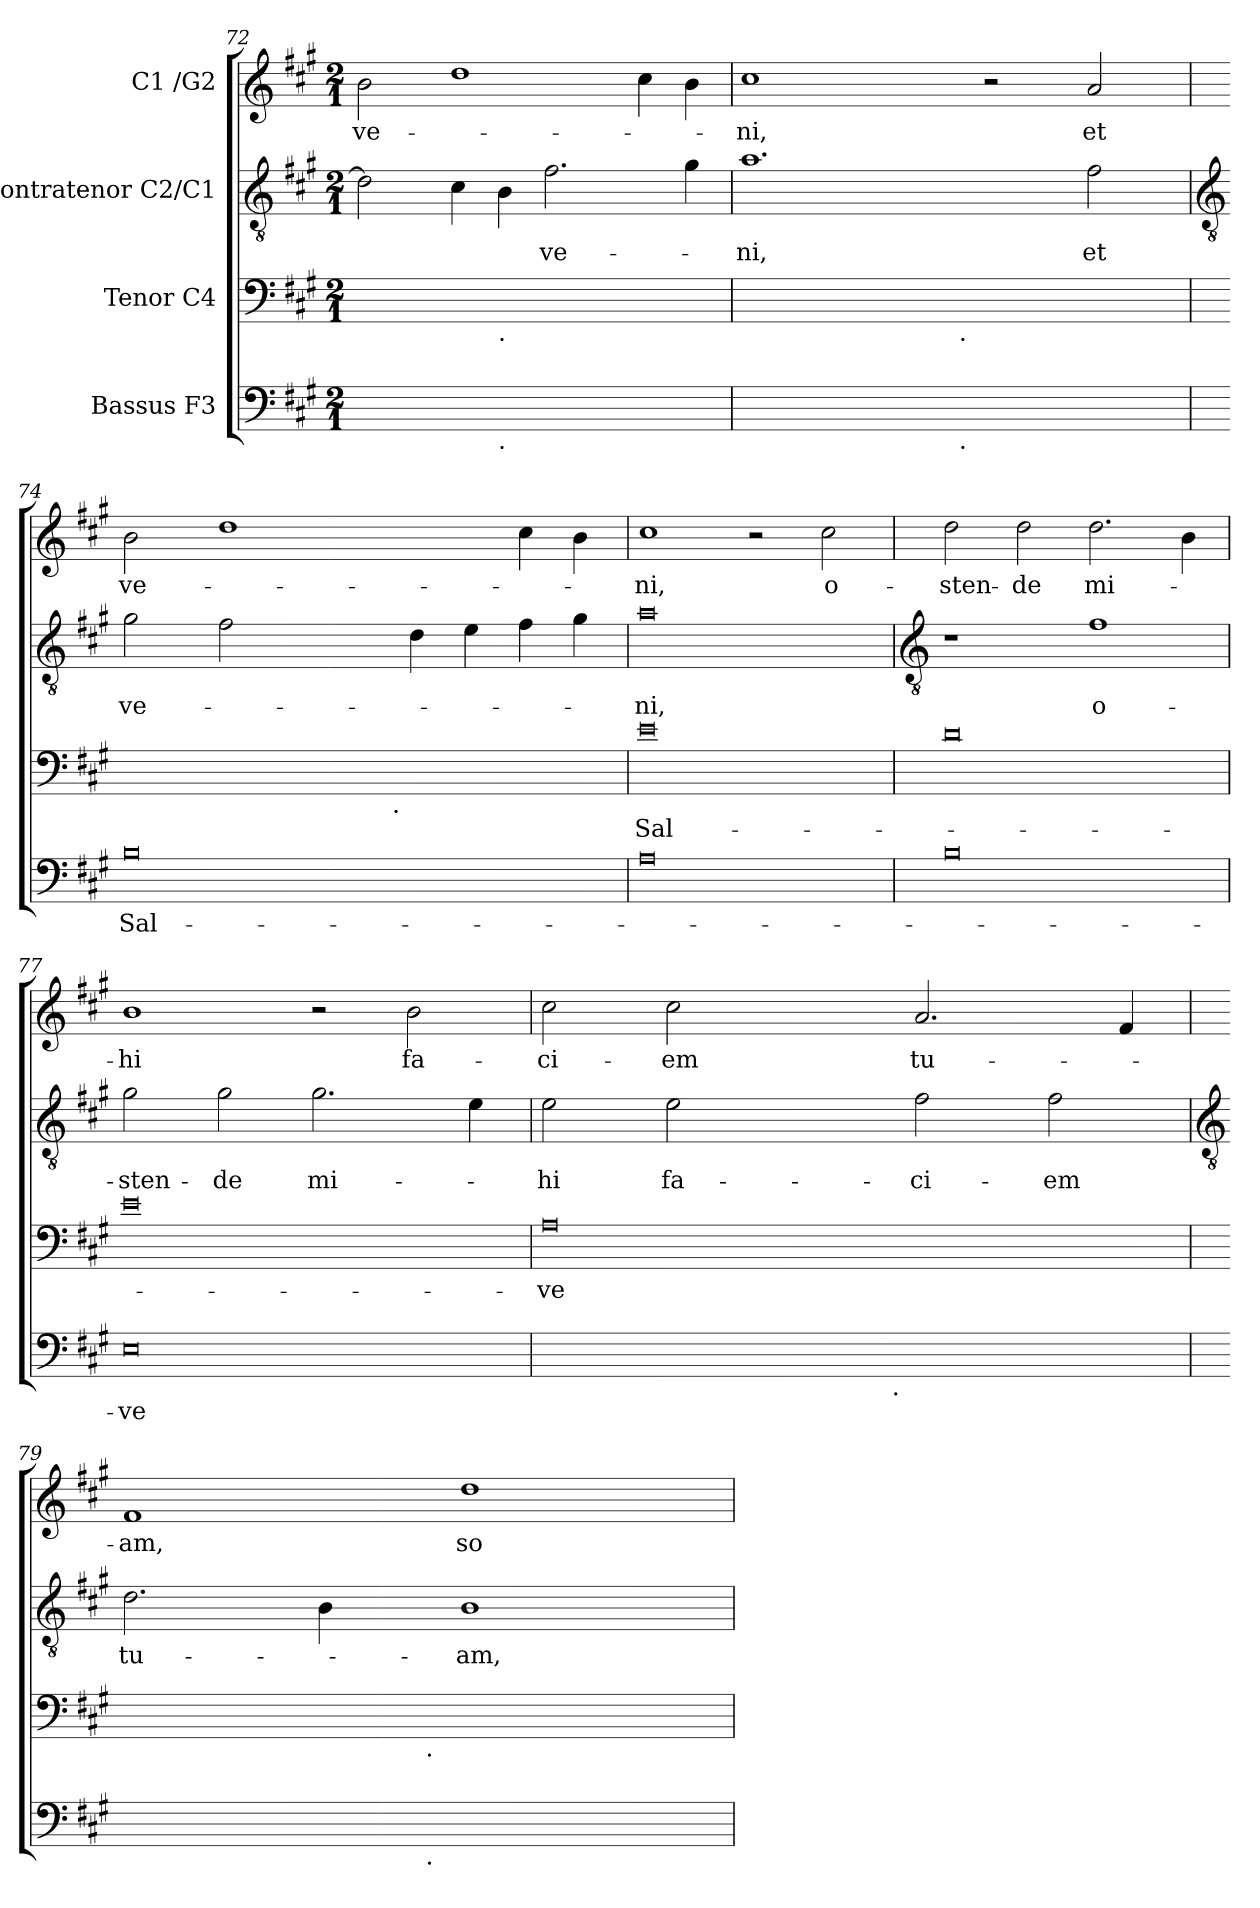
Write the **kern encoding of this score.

**kern	**text	**kern	**text	**kern	**text	**kern	**text
*part4	*part4	*part3	*part3	*part2	*part2	*part1	*part1
*staff4	*staff4	*staff3	*staff3	*staff2	*staff2	*staff1	*staff1
*I"Bassus F3	*	*I"Tenor C4	*	*I"Contratenor C2/C1	*	*I"C1 /G2	*
!!LO:LB:g=z
*clefF4	*	*clefF4	*	*clefGv2	*	*clefG2	*
*k[f#c#g#]	*	*k[f#c#g#]	*	*k[f#c#g#]	*	*k[f#c#g#]	*
*A:	*	*A:	*	*A:	*	*A:	*
*M2/1	*	*M2/1	*	*M2/1	*	*M2/1	*
=72	=72	=72	=72	=72	=72	=72	=72
!	!	!	!	!	!	!	!LO:LY:b
4ryy	.	4ryy	.	2d\]	.	2b\	ve-
4ryy	.	4ryy	.	.	.	.	.
4ryy	.	4ryy	.	4c#\	.	1dd	.
!	!	!LO:TX:b:t=.	!	!	!	!	!
!LO:TX:b:t=.	!	!	!	!	!	!	!
4ryy	.	4ryy	.	4B\	.	.	.
!	!	!	!	!	!LO:LY:b	!	!
4ryy	.	4ryy	.	2.f#\	ve-	.	.
4ryy	.	4ryy	.	.	.	.	.
4ryy	.	4ryy	.	.	.	4cc#\	.
4ryy	.	4ryy	.	4g#\	.	4b\	.
=73	=73	=73	=73	=73	=73	=73	=73
!	!	!	!	!	!LO:LY:b	!	!LO:LY:b
4ryy	.	4ryy	.	1.a	-ni,	1cc#	-ni,
4ryy	.	4ryy	.	.	.	.	.
4ryy	.	4ryy	.	.	.	.	.
32ryy	.	32ryy	.	.	.	.	.
32ryy	.	32ryy	.	.	.	.	.
32ryy	.	32ryy	.	.	.	.	.
32ryy	.	32ryy	.	.	.	.	.
32ryy	.	32ryy	.	.	.	.	.
32ryy	.	32ryy	.	.	.	.	.
!	!	!LO:TX:b:t=.	!	!	!	!	!
!LO:TX:b:t=.	!	!	!	!	!	!	!
32ryy	.	32ryy	.	.	.	.	.
4ryy	.	4ryy	.	.	.	.	.
.	.	.	.	.	.	2r	.
4ryy	.	4ryy	.	.	.	.	.
4ryy	.	4ryy	.	.	.	.	.
!	!	!	!	!	!LO:LY:b	!	!LO:LY:b
.	.	.	.	2f#\	et	2a/	et
4ryy	.	4ryy	.	.	.	.	.
32ryy	.	32ryy	.	.	.	.	.
!!LO:LB:g=z
=74	=74	=74	=74	=74	=74	=74	=74
*	*	*	*	*clefGv2	*	*	*
!	!LO:LY:b	!	!	!	!LO:LY:b	!	!LO:LY:b
0B	Sal-	4ryy	.	2g#\	ve-	2b\	ve-
.	.	4ryy	.	.	.	.	.
.	.	4ryy	.	2f#\	.	1dd	.
.	.	64ryy	.	.	.	.	.
.	.	64ryy	.	.	.	.	.
.	.	64ryy	.	.	.	.	.
.	.	64ryy	.	.	.	.	.
.	.	64ryy	.	.	.	.	.
.	.	64ryy	.	.	.	.	.
.	.	64ryy	.	.	.	.	.
.	.	64ryy	.	.	.	.	.
.	.	64ryy	.	.	.	.	.
.	.	64ryy	.	.	.	.	.
.	.	64ryy	.	.	.	.	.
.	.	64ryy	.	.	.	.	.
.	.	64ryy	.	.	.	.	.
.	.	64ryy	.	.	.	.	.
!	!	!LO:TX:b:t=.	!	!	!	!	!
.	.	64ryy	.	.	.	.	.
.	.	4ryy	.	.	.	.	.
.	.	.	.	4d\	.	.	.
.	.	4ryy	.	.	.	.	.
.	.	.	.	4e\	.	.	.
.	.	4ryy	.	.	.	.	.
.	.	.	.	4f#\	.	4cc#\	.
.	.	4ryy	.	.	.	.	.
.	.	.	.	4g#\	.	4b\	.
.	.	64ryy	.	.	.	.	.
=75	=75	=75	=75	=75	=75	=75	=75
!	!	!	!LO:LY:b	!	!LO:LY:b	!	!LO:LY:b
0A	.	0e	Sal-	0a	-ni,	1cc#	-ni,
.	.	.	.	.	.	2r	.
!	!	!	!	!	!	!	!LO:LY:b
.	.	.	.	.	.	2cc#\	o-
!!LO:LB:g=z
=76	=76	=76	=76	=76	=76	=76	=76
*	*	*	*	*clefGv2	*	*	*
!	!	!	!	!	!	!	!LO:LY:b
0B	.	0d	.	1r	.	2dd\	-sten-
!	!	!	!	!	!	!	!LO:LY:b
.	.	.	.	.	.	2dd\	-de
!	!	!	!	!	!LO:LY:b	!	!LO:LY:b
.	.	.	.	1f#	o-	2.dd\	mi-
.	.	.	.	.	.	4b\	.
=77	=77	=77	=77	=77	=77	=77	=77
!	!LO:LY:b	!	!	!	!LO:LY:b	!	!LO:LY:b
0E	-ve	0e	.	2g#\	-sten-	1b	-hi
!	!	!	!	!	!LO:LY:b	!	!
.	.	.	.	2g#\	-de	.	.
!	!	!	!	!	!LO:LY:b	!	!
.	.	.	.	2.g#\	mi-	2r	.
!	!	!	!	!	!	!	!LO:LY:b
.	.	.	.	.	.	2b\	fa-
.	.	.	.	4e\	.	.	.
=78	=78	=78	=78	=78	=78	=78	=78
!	!	!	!LO:LY:b	!	!LO:LY:b	!	!LO:LY:b
4ryy	.	0A	-ve	2e\	-hi	2cc#\	-ci-
4ryy	.	.	.	.	.	.	.
!	!	!	!	!	!LO:LY:b	!	!LO:LY:b
4ryy	.	.	.	2e\	fa-	2cc#\	-em
64ryy	.	.	.	.	.	.	.
64ryy	.	.	.	.	.	.	.
64ryy	.	.	.	.	.	.	.
64ryy	.	.	.	.	.	.	.
64ryy	.	.	.	.	.	.	.
64ryy	.	.	.	.	.	.	.
64ryy	.	.	.	.	.	.	.
64ryy	.	.	.	.	.	.	.
64ryy	.	.	.	.	.	.	.
64ryy	.	.	.	.	.	.	.
64ryy	.	.	.	.	.	.	.
64ryy	.	.	.	.	.	.	.
64ryy	.	.	.	.	.	.	.
64ryy	.	.	.	.	.	.	.
!LO:TX:b:t=.	!	!	!	!	!	!	!
64ryy	.	.	.	.	.	.	.
4ryy	.	.	.	.	.	.	.
!	!	!	!	!	!LO:LY:b	!	!LO:LY:b
.	.	.	.	2f#\	-ci-	2.a/	tu-
4ryy	.	.	.	.	.	.	.
4ryy	.	.	.	.	.	.	.
!	!	!	!	!	!LO:LY:b	!	!
.	.	.	.	2f#\	-em	.	.
4ryy	.	.	.	.	.	.	.
.	.	.	.	.	.	4f#/	.
64ryy	.	.	.	.	.	.	.
!!LO:LB:g=z
=79	=79	=79	=79	=79	=79	=79	=79
*	*	*	*	*clefGv2	*	*	*
!	!	!	!	!	!LO:LY:b	!	!LO:LY:b
4ryy	.	4ryy	.	2.d\	tu-	1f#	-am,
4ryy	.	4ryy	.	.	.	.	.
4ryy	.	4ryy	.	.	.	.	.
32ryy	.	32ryy	.	4B\	.	.	.
32ryy	.	32ryy	.	.	.	.	.
32ryy	.	32ryy	.	.	.	.	.
32ryy	.	32ryy	.	.	.	.	.
32ryy	.	32ryy	.	.	.	.	.
32ryy	.	32ryy	.	.	.	.	.
!	!	!LO:TX:b:t=.	!	!	!	!	!
!LO:TX:b:t=.	!	!	!	!	!	!	!
32ryy	.	32ryy	.	.	.	.	.
4ryy	.	4ryy	.	.	.	.	.
!	!	!	!	!	!LO:LY:b	!	!LO:LY:b
.	.	.	.	1B	-am,	1dd	so-
4ryy	.	4ryy	.	.	.	.	.
4ryy	.	4ryy	.	.	.	.	.
4ryy	.	4ryy	.	.	.	.	.
32ryy	.	32ryy	.	.	.	.	.
=	=	=	=	=	=	=	=
*-	*-	*-	*-	*-	*-	*-	*-
